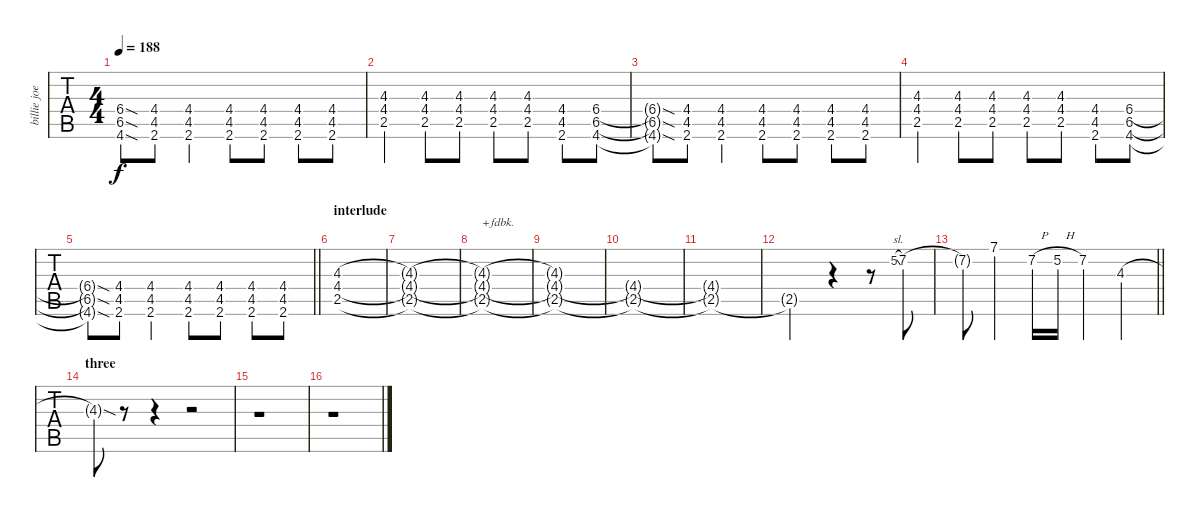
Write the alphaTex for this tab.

\track ("billie joe - guitar" "billie joe") {instrument distortionguitar}
\staff {tabs}
\tuning (Eb4 Bb3 Gb3 Db3 Ab2 Eb2) {hide}
\ts (4 4)
\tempo 188
\clef g2
\ks c
(6.4{sod t} 6.5{sod t} 4.6{sod t}).8{dy f} (4.4 4.5 2.6).8 (4.4 4.5 2.6).4 (4.4 4.5 2.6).8 (4.4 4.5 2.6).8 (4.4 4.5 2.6).8 (4.4 4.5 2.6).8 |
(4.3 4.4 2.5).4 (4.3 4.4 2.5).8 (4.3 4.4 2.5).8 (4.3 4.4 2.5).8 (4.3 4.4 2.5).8 (4.4 4.5 2.6).8 (6.4 6.5 4.6).8 |
(6.4{sod t} 6.5{sod t} 4.6{sod t}).8 (4.4 4.5 2.6).8 (4.4 4.5 2.6).4 (4.4 4.5 2.6).8 (4.4 4.5 2.6).8 (4.4 4.5 2.6).8 (4.4 4.5 2.6).8 |
(4.3 4.4 2.5).4 (4.3 4.4 2.5).8 (4.3 4.4 2.5).8 (4.3 4.4 2.5).8 (4.3 4.4 2.5).8 (4.4 4.5 2.6).8 (6.4 6.5 4.6).8 |
\barLineRight lightlight
(6.4{sod t} 6.5{sod t} 4.6{sod t}).8 (4.4 4.5 2.6).8 (4.4 4.5 2.6).4 (4.4 4.5 2.6).8 (4.4 4.5 2.6).8 (4.4 4.5 2.6).8 (4.4 4.5 2.6).8 |
\section ("" "interlude")
(4.3 4.4 2.5).1 |
(4.3{t} 4.4{t} 2.5{t}).1 |
(4.3{t} 4.4{t} 2.5{t}).1{txt "+fdbk." volume 3} |
(4.3{t} 4.4{t} 2.5{t}).1 |
(4.4{t} 2.5{t}).1 |
(4.4{t} 2.5{t}).1 |
2.5{t}.2 r.4 r.8 5.2{sl}.8{gr} 7.2.8{volume 11} |
\barLineRight lightlight
7.2{t}.8 7.1.4 7.2{h}.16 5.2{h}.16 7.2.4 4.3.4 |
\section ("" "three")
4.3{sod t}.8 r.8 r.4 r.2 |
r.1 |
r.1
